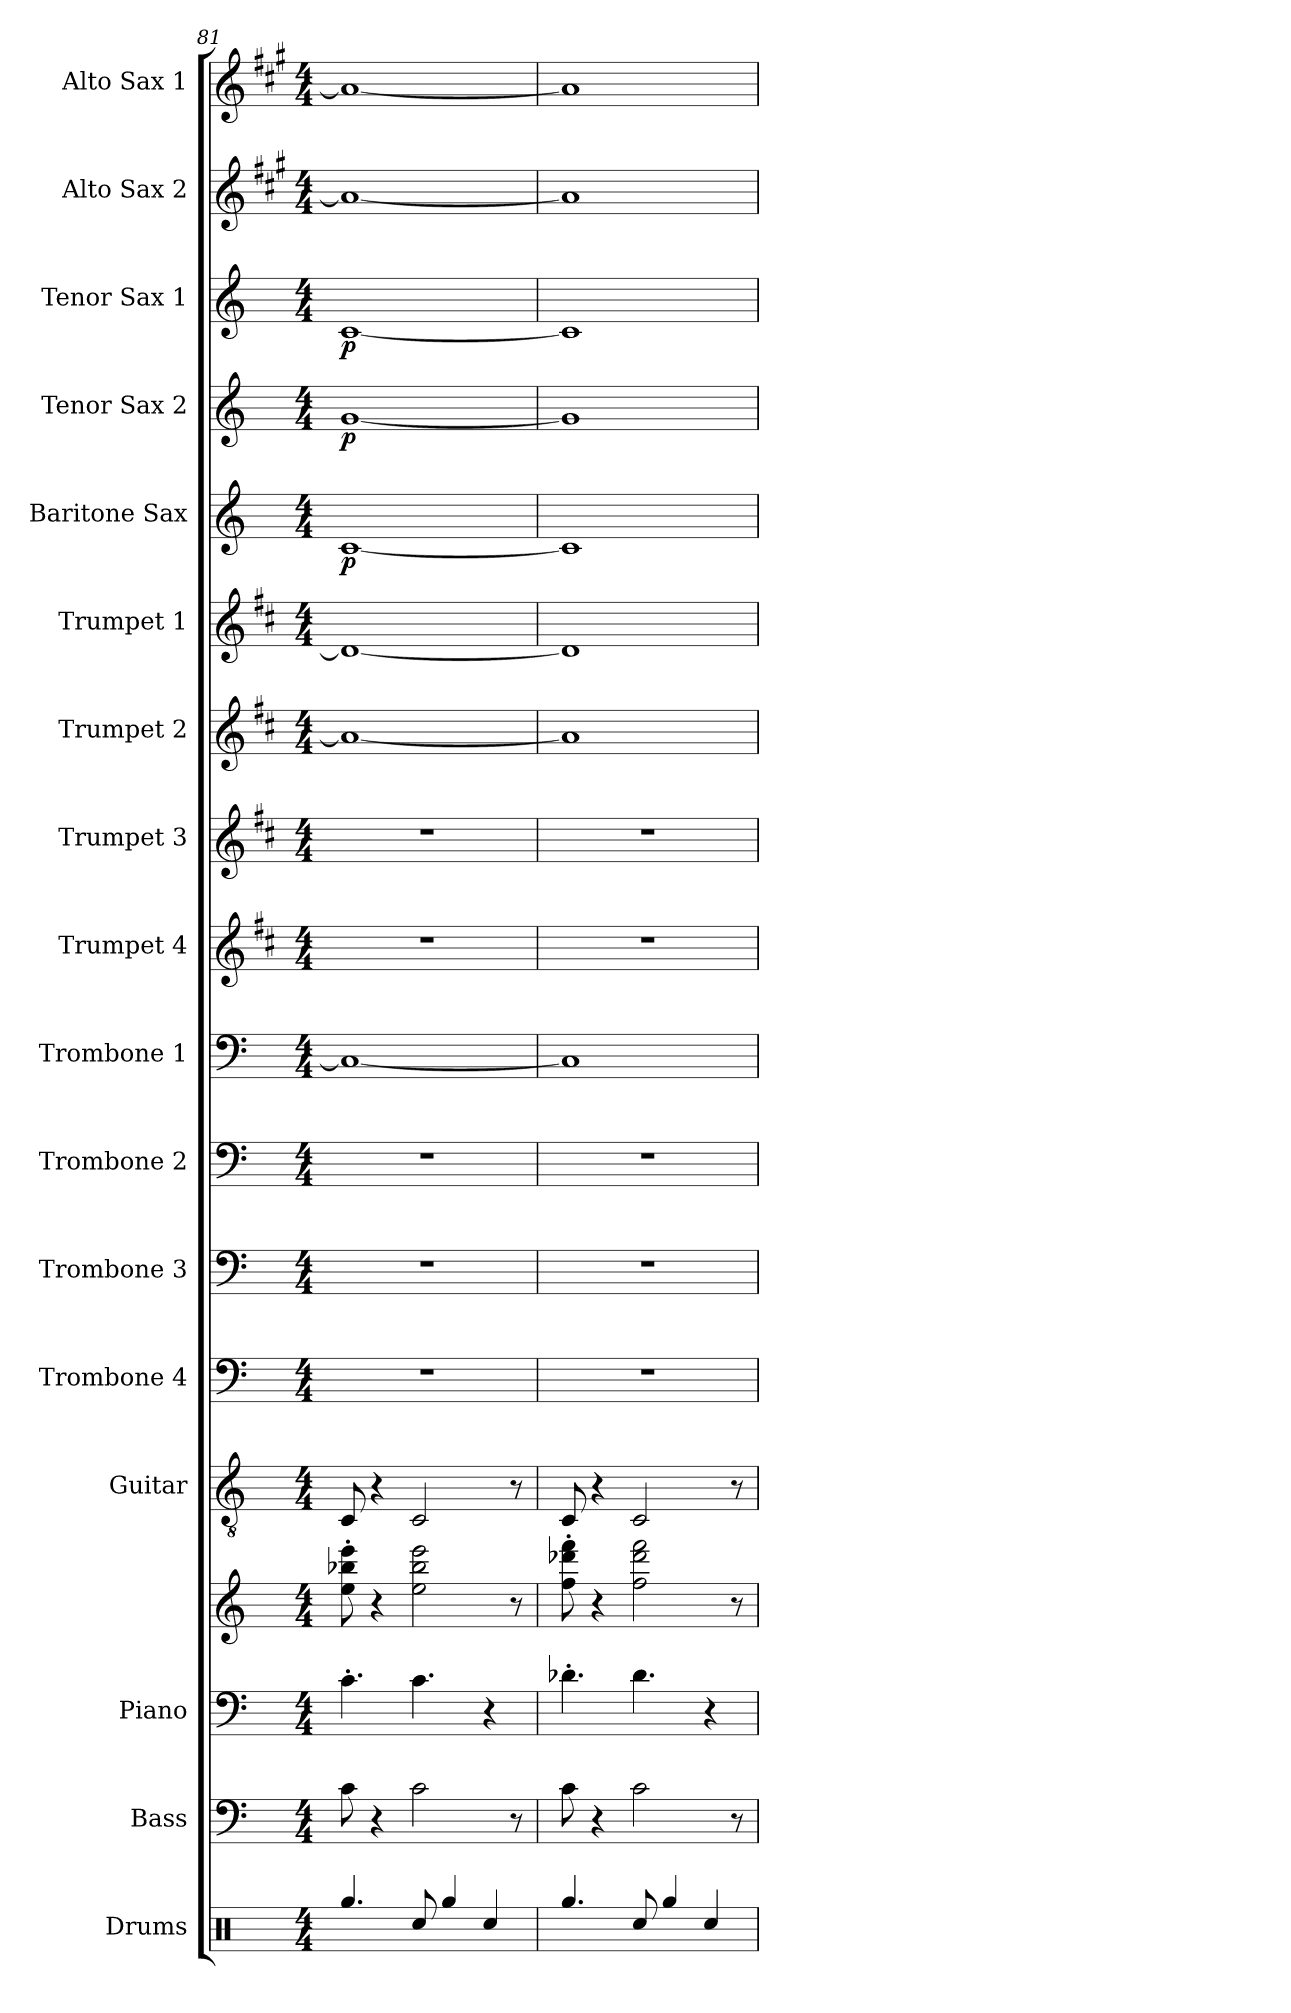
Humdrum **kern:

**kern	**kern	**kern	**kern	**kern	**kern	**kern	**kern	**kern	**kern	**kern	**kern	**kern	**kern	**dynam	**kern	**dynam	**kern	**dynam	**kern	**kern
*part17	*part16	*part15	*part15	*part14	*part13	*part12	*part11	*part10	*part9	*part8	*part7	*part6	*part5	*part5	*part4	*part4	*part3	*part3	*part2	*part1
*staff18	*staff17	*staff16	*staff15	*staff14	*staff13	*staff12	*staff11	*staff10	*staff9	*staff8	*staff7	*staff6	*staff5	*staff5	*staff4	*staff4	*staff3	*staff3	*staff2	*staff1
*I"Drums	*I"Bass	*I"Piano	*	*I"Guitar	*I"Trombone 4	*I"Trombone 3	*I"Trombone 2	*I"Trombone 1	*I"Trumpet 4	*I"Trumpet 3	*I"Trumpet 2	*I"Trumpet 1	*I"Baritone Sax	*	*I"Tenor Sax 2	*	*I"Tenor Sax 1	*	*I"Alto Sax 2	*I"Alto Sax 1
*I'Drums	*I'Bass	*I'Piano	*	*I'Gtr.	*I'Tbn. 4	*I'Tbn. 3	*I'Tbn. 2	*I'Tbn. 1	*I'Tpt. 4	*I'Tpt. 3	*I'Tpt. 2	*I'Tpt. 1	*I'Bari	*	*I'Tenor 2	*	*I'Tenor 1	*	*I'Alto 2	*I'Alto 1
*clefX	*clefF4	*clefF4	*clefG2	*clefGv2	*clefF4	*clefF4	*clefF4	*clefF4	*clefG2	*clefG2	*clefG2	*clefG2	*clefG2	*	*clefG2	*	*clefG2	*	*clefG2	*clefG2
*	*ITrd7c12	*	*	*	*	*	*	*	*ITrd1c2	*ITrd1c2	*ITrd1c2	*ITrd1c2	*ITrd12c21	*	*ITrd8c14	*	*ITrd8c14	*	*ITrd5c9	*ITrd5c9
*k[]	*k[]	*k[]	*k[]	*k[]	*k[]	*k[]	*k[]	*k[]	*k[]	*k[]	*k[]	*k[]	*k[]	*	*k[]	*	*k[]	*	*k[]	*k[]
*M4/4	*M4/4	*M4/4	*M4/4	*M4/4	*M4/4	*M4/4	*M4/4	*M4/4	*M4/4	*M4/4	*M4/4	*M4/4	*M4/4	*	*M4/4	*	*M4/4	*	*M4/4	*M4/4
=81	=81	=81	=81	=81	=81	=81	=81	=81	=81	=81	=81	=81	=81	=81	=81	=81	=81	=81	=81	=81
!	!	!	!	!	!	!	!	!	!	!	!	!	!	!LO:DY:b	!	!LO:DY:b	!	!LO:DY:b	!	!
4.Rgg/	8C\	4.c'\	8ee\' 8bb-X\' 8eee\'	8C/	1r	1r	1r	1C_	1r	1r	1g_	1c_	[1C	p	[1G	p	[1C	p	1c_	1c_
.	4r	.	4r	4r	.	.	.	.	.	.	.	.	.	.	.	.	.	.	.	.
8Rcc/	2C\	4.c\	2ee\ 2bb-\ 2eee\	2C/	.	.	.	.	.	.	.	.	.	.	.	.	.	.	.	.
4Rgg/	.	.	.	.	.	.	.	.	.	.	.	.	.	.	.	.	.	.	.	.
4Rcc/	.	4r	.	.	.	.	.	.	.	.	.	.	.	.	.	.	.	.	.	.
.	8r	.	8r	8r	.	.	.	.	.	.	.	.	.	.	.	.	.	.	.	.
=82	=82	=82	=82	=82	=82	=82	=82	=82	=82	=82	=82	=82	=82	=82	=82	=82	=82	=82	=82	=82
4.Rgg/	8C\	4.d-X'\	8ff\' 8ddd-X\' 8fff\'	8C/	1r	1r	1r	1C]	1r	1r	1g]	1c]	1C]	.	1G]	.	1C]	.	1c]	1c]
.	4r	.	4r	4r	.	.	.	.	.	.	.	.	.	.	.	.	.	.	.	.
8Rcc/	2C\	4.d-\	2ff\ 2ddd-\ 2fff\	2C/	.	.	.	.	.	.	.	.	.	.	.	.	.	.	.	.
4Rgg/	.	.	.	.	.	.	.	.	.	.	.	.	.	.	.	.	.	.	.	.
4Rcc/	.	4r	.	.	.	.	.	.	.	.	.	.	.	.	.	.	.	.	.	.
.	8r	.	8r	8r	.	.	.	.	.	.	.	.	.	.	.	.	.	.	.	.
=	=	=	=	=	=	=	=	=	=	=	=	=	=	=	=	=	=	=	=	=
*-	*-	*-	*-	*-	*-	*-	*-	*-	*-	*-	*-	*-	*-	*-	*-	*-	*-	*-	*-	*-
